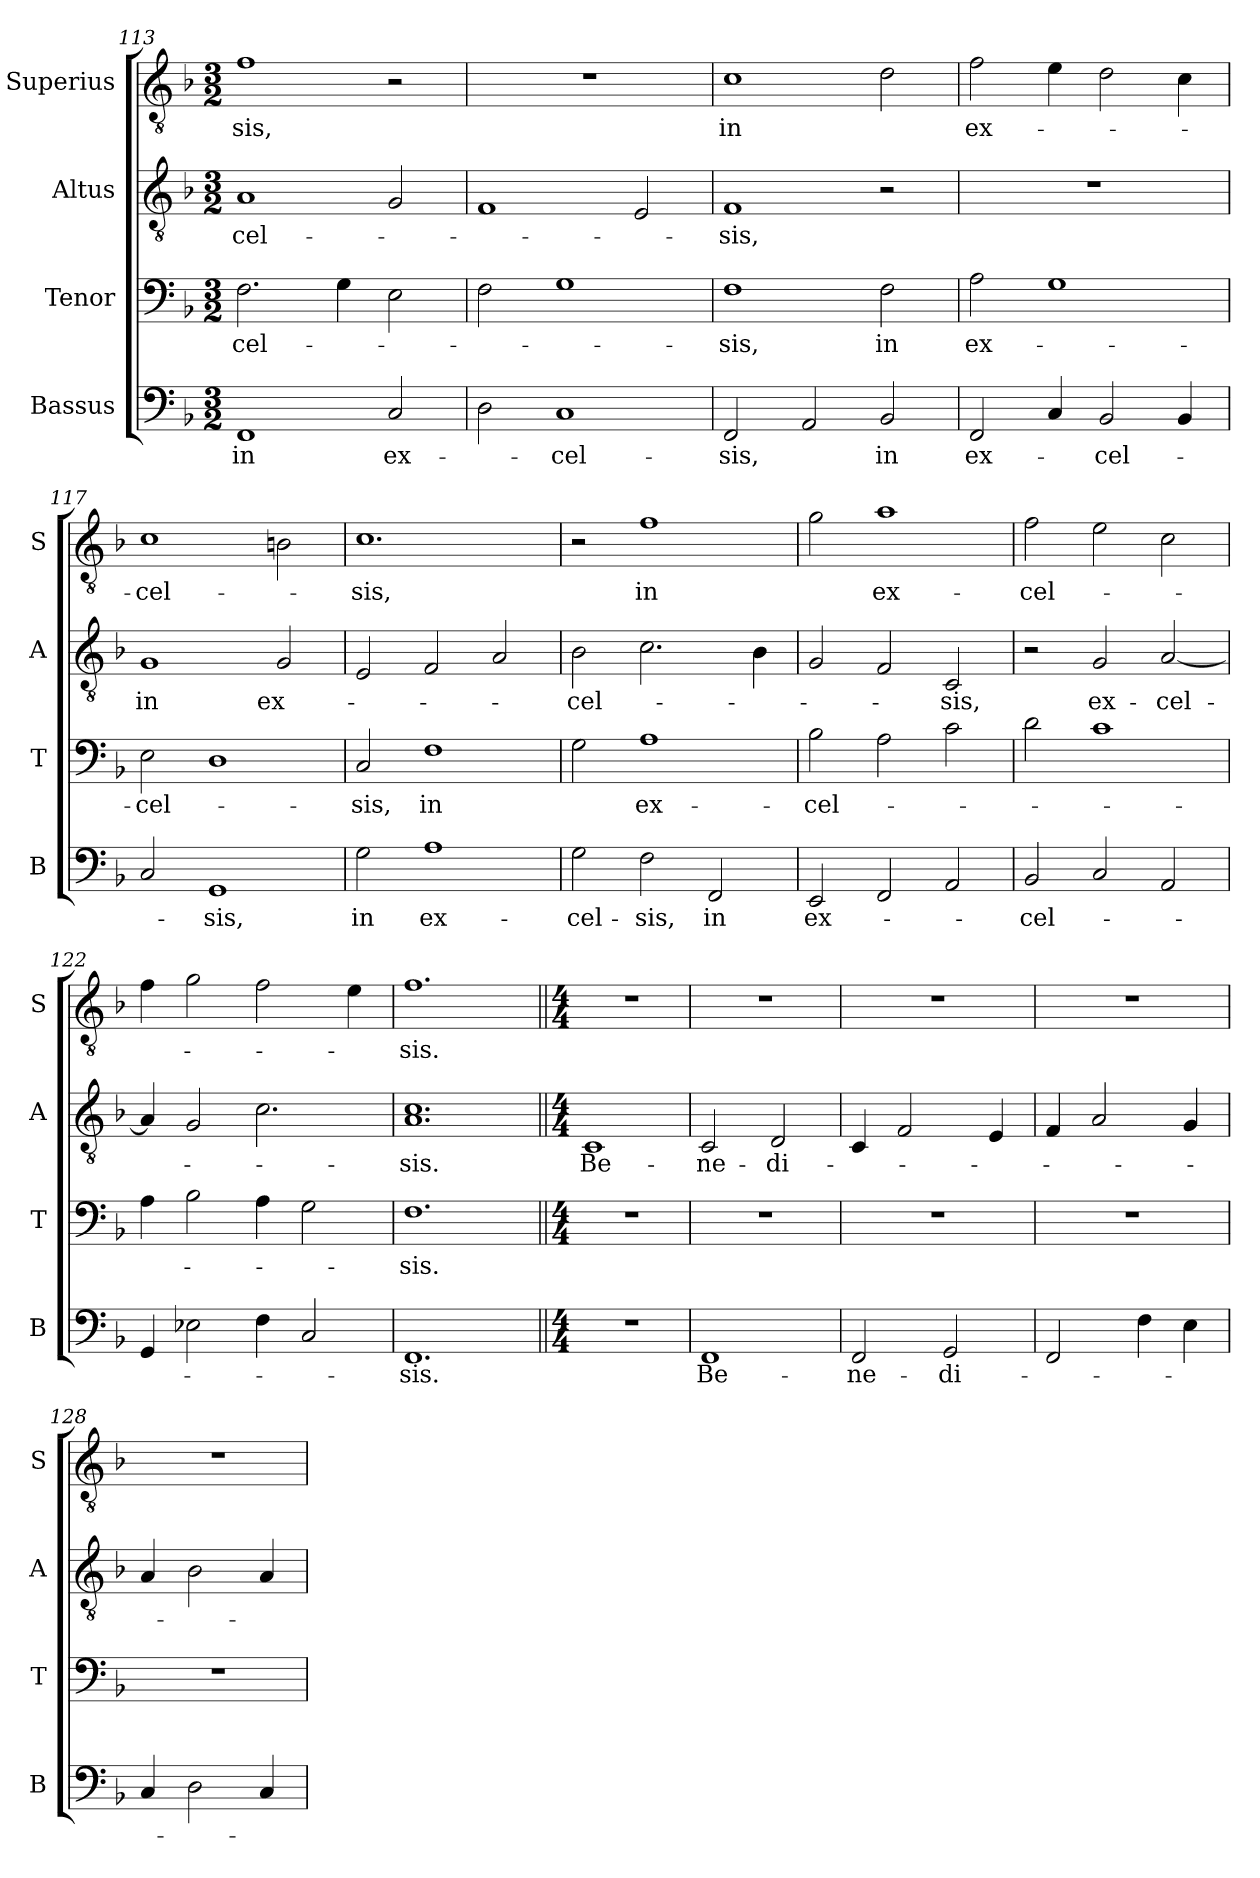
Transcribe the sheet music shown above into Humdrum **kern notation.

**kern	**text	**kern	**text	**kern	**text	**kern	**text
*part4	*part4	*part3	*part3	*part2	*part2	*part1	*part1
*staff4	*staff4	*staff3	*staff3	*staff2	*staff2	*staff1	*staff1
*I"Bassus	*	*I"Tenor	*	*I"Altus	*	*I"Superius	*
*I'B	*	*I'T	*	*I'A	*	*I'S	*
*clefF4	*	*clefF4	*	*clefGv2	*	*clefGv2	*
*k[b-]	*	*k[b-]	*	*k[b-]	*	*k[b-]	*
*M3/2	*	*M3/2	*	*M3/2	*	*M3/2	*
=113	=113	=113	=113	=113	=113	=113	=113
!	!LO:LY:i	!	!LO:LY:i	!	!LO:LY:i	!	!LO:LY:i
1FF	in	2.F	-cel-	1A	-cel-	1f	-sis,
.	.	4G	.	.	.	.	.
!	!LO:LY:i	!	!	!	!	!	!
2C	ex-	2E	.	2G	.	2r	.
=114	=114	=114	=114	=114	=114	=114	=114
2D	.	2F	.	1F	.	1.r	.
!	!LO:LY:i	!	!	!	!	!	!
1C	-cel-	1G	.	.	.	.	.
.	.	.	.	2E	.	.	.
=115	=115	=115	=115	=115	=115	=115	=115
!	!	!	!LO:LY:i	!	!LO:LY:i	!	!LO:LY:i
2FF	-sis,	1F	-sis,	1F	-sis,	1c	in
2AA	.	.	.	.	.	.	.
!	!LO:LY:i	!	!LO:LY:i	!	!	!	!
2BB-	in	2F	in	2r	.	2d	.
=116	=116	=116	=116	=116	=116	=116	=116
!	!LO:LY:i	!	!LO:LY:i	!	!	!	!LO:LY:i
2FF	ex-	2A	ex-	1.r	.	2f	ex-
4C	.	1G	.	.	.	4e	.
!	!LO:LY:i	!	!	!	!	!	!
2BB-	-cel-	.	.	.	.	2d	.
4BB-	.	.	.	.	.	4c	.
=117	=117	=117	=117	=117	=117	=117	=117
!	!	!	!	!	!LO:LY:i	!	!LO:LY:i
2C	.	2E	-cel-	1G	in	1c	-cel-
!	!LO:LY:i	!	!	!	!	!	!
1GG	-sis,	1D	.	.	.	.	.
!	!	!	!	!	!LO:LY:i	!	!
.	.	.	.	2G	ex-	2Bn	.
=118	=118	=118	=118	=118	=118	=118	=118
!	!LO:LY:i	!	!	!	!	!	!LO:LY:i
2G	in	2C	-sis,	2E	.	1.c	-sis,
!	!LO:LY:i	!	!LO:LY:i	!	!	!	!
1A	ex-	1F	in	2F	.	.	.
.	.	.	.	2A	.	.	.
=119	=119	=119	=119	=119	=119	=119	=119
!	!LO:LY:i	!	!	!	!LO:LY:i	!	!
2G	-cel-	2G	.	2B-	-cel-	2r	.
!	!LO:LY:i	!	!LO:LY:i	!	!	!	!LO:LY:i
2F	-sis,	1A	ex-	2.c	.	1f	in
!	!LO:LY:i	!	!	!	!	!	!
2FF	in	.	.	.	.	.	.
.	.	.	.	4B-	.	.	.
=120	=120	=120	=120	=120	=120	=120	=120
!	!LO:LY:i	!	!LO:LY:i	!	!	!	!
2EE	ex-	2B-	-cel-	2G	.	2g	.
!	!	!	!	!	!	!	!LO:LY:i
2FF	.	2A	.	2F	.	1a	ex-
2AA	.	2c	.	2C	-sis,	.	.
=121	=121	=121	=121	=121	=121	=121	=121
!	!LO:LY:i	!	!	!	!	!	!LO:LY:i
2BB-	-cel-	2d	.	2r	.	2f	-cel-
!	!	!	!	!	!LO:LY:i	!	!
2C	.	1c	.	2G	ex-	2e	.
!	!	!	!	!	!LO:LY:i	!	!
2AA	.	.	.	[2A	-cel-	2c	.
=122	=122	=122	=122	=122	=122	=122	=122
4GG	.	4A	.	4A]	.	4f	.
2E-X	.	2B-	.	2G	.	2g	.
4F	.	4A	.	2.c	.	2f	.
2C	.	2G	.	.	.	.	.
.	.	.	.	.	.	4e	.
=123	=123	=123	=123	=123	=123	=123	=123
!	!	!	!LO:LY:i	!	!	!	!
*	*	*	*	*^	*	*	*
1.FF	-sis.	1.F	-sis.	1.c	1.A	-sis.	1.f	-sis.
*	*	*	*	*v	*v	*	*	*
=124||	=124||	=124||	=124||	=124||	=124||	=124||	=124||
*M4/4	*	*M4/4	*	*M4/4	*	*M4/4	*
1r	.	1r	.	1C	Be-	1r	.
=125	=125	=125	=125	=125	=125	=125	=125
1FF	Be-	1r	.	2C	-ne-	1r	.
!	!	!	!	!	!LO:LY:i	!	!
.	.	.	.	2D	-di-	.	.
=126	=126	=126	=126	=126	=126	=126	=126
2FF	-ne-	1r	.	4C	.	1r	.
.	.	.	.	2F	.	.	.
!	!LO:LY:i	!	!	!	!	!	!
2GG	-di-	.	.	.	.	.	.
.	.	.	.	4E	.	.	.
=127	=127	=127	=127	=127	=127	=127	=127
2FF	.	1r	.	4F	.	1r	.
.	.	.	.	2A	.	.	.
4F	.	.	.	.	.	.	.
4E	.	.	.	4G	.	.	.
=128	=128	=128	=128	=128	=128	=128	=128
4C	.	1r	.	4A	.	1r	.
2D	.	.	.	2B-	.	.	.
4C	.	.	.	4A	.	.	.
=	=	=	=	=	=	=	=
*-	*-	*-	*-	*-	*-	*-	*-
